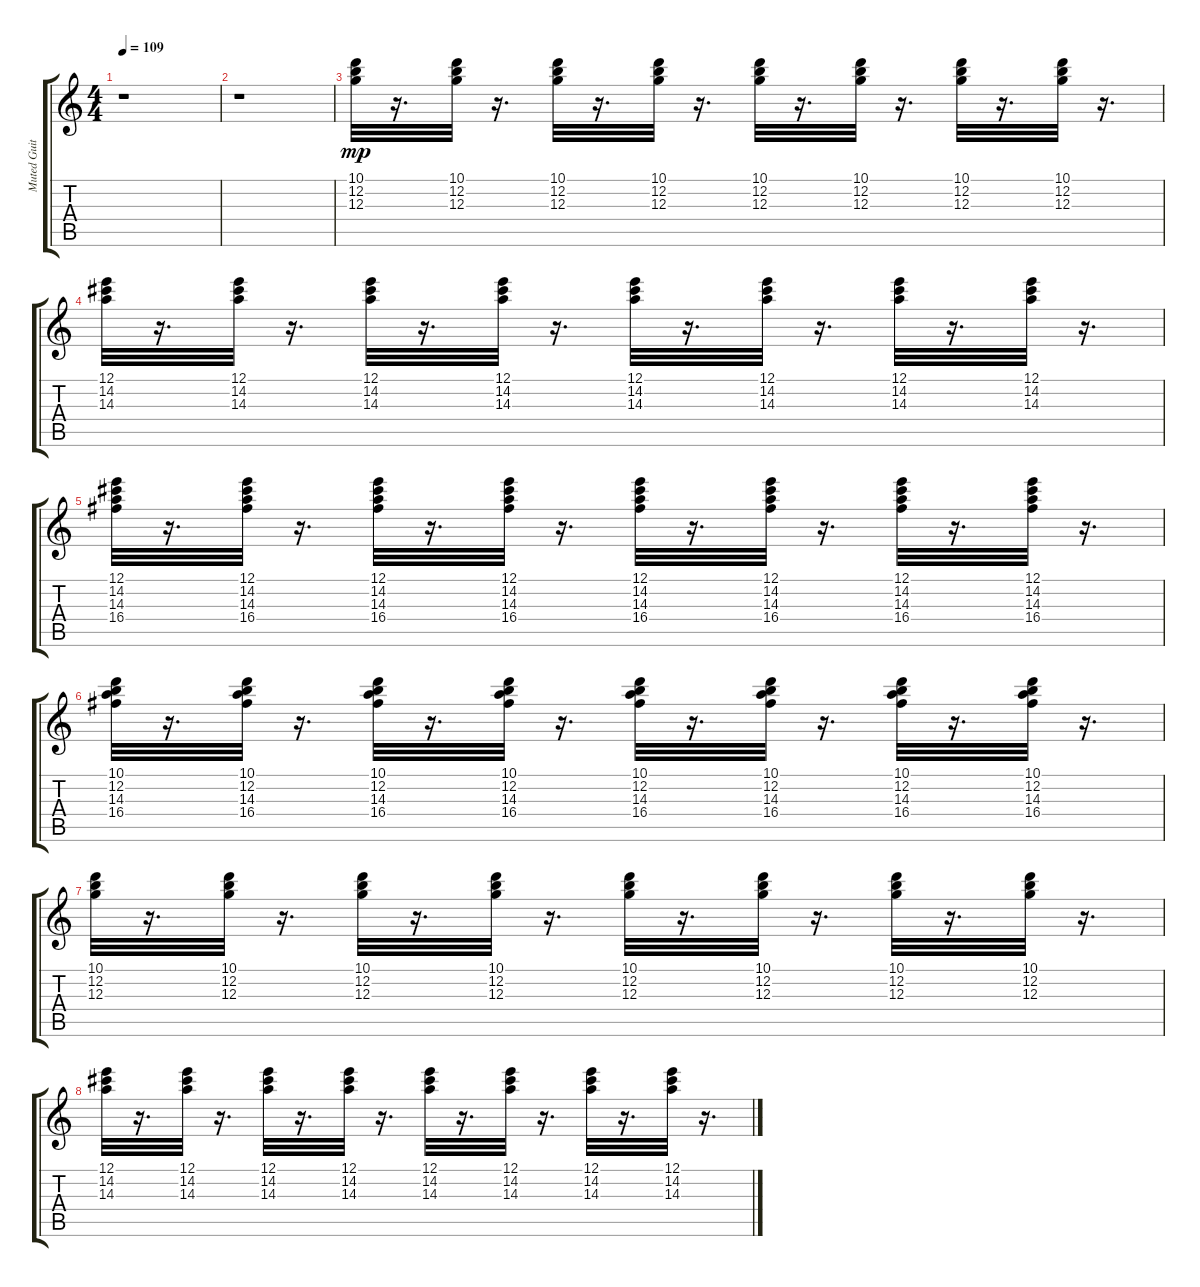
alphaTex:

\track ("Muted Guitar" "Muted Guit") {instrument electricguitarmuted}
\staff {score tabs}
\tuning (E4 B3 G3 D3 A2 E2) {hide}
\ts (4 4)
\tempo 109
\clef g2
\ks c
r.1{dy mp instrument electricguitarmuted} |
r.1 |
(10.1 12.2 12.3).32 r.16{d} (10.1 12.2 12.3).32 r.16{d} (10.1 12.2 12.3).32 r.16{d} (10.1 12.2 12.3).32 r.16{d} (10.1 12.2 12.3).32 r.16{d} (10.1 12.2 12.3).32 r.16{d} (10.1 12.2 12.3).32 r.16{d} (10.1 12.2 12.3).32 r.16{d} |
(12.1 14.2 14.3).32 r.16{d} (12.1 14.2 14.3).32 r.16{d} (12.1 14.2 14.3).32 r.16{d} (12.1 14.2 14.3).32 r.16{d} (12.1 14.2 14.3).32 r.16{d} (12.1 14.2 14.3).32 r.16{d} (12.1 14.2 14.3).32 r.16{d} (12.1 14.2 14.3).32 r.16{d} |
(12.1 14.2 14.3 16.4).32 r.16{d} (12.1 14.2 14.3 16.4).32 r.16{d} (12.1 14.2 14.3 16.4).32 r.16{d} (12.1 14.2 14.3 16.4).32 r.16{d} (12.1 14.2 14.3 16.4).32 r.16{d} (12.1 14.2 14.3 16.4).32 r.16{d} (12.1 14.2 14.3 16.4).32 r.16{d} (12.1 14.2 14.3 16.4).32 r.16{d} |
(10.1 12.2 14.3 16.4).32 r.16{d} (10.1 12.2 14.3 16.4).32 r.16{d} (10.1 12.2 14.3 16.4).32 r.16{d} (10.1 12.2 14.3 16.4).32 r.16{d} (10.1 12.2 14.3 16.4).32 r.16{d} (10.1 12.2 14.3 16.4).32 r.16{d} (10.1 12.2 14.3 16.4).32 r.16{d} (10.1 12.2 14.3 16.4).32 r.16{d} |
(10.1 12.2 12.3).32 r.16{d} (10.1 12.2 12.3).32 r.16{d} (10.1 12.2 12.3).32 r.16{d} (10.1 12.2 12.3).32 r.16{d} (10.1 12.2 12.3).32 r.16{d} (10.1 12.2 12.3).32 r.16{d} (10.1 12.2 12.3).32 r.16{d} (10.1 12.2 12.3).32 r.16{d} |
(12.1 14.2 14.3).32 r.16{d} (12.1 14.2 14.3).32 r.16{d} (12.1 14.2 14.3).32 r.16{d} (12.1 14.2 14.3).32 r.16{d} (12.1 14.2 14.3).32 r.16{d} (12.1 14.2 14.3).32 r.16{d} (12.1 14.2 14.3).32 r.16{d} (12.1 14.2 14.3).32 r.16{d}
